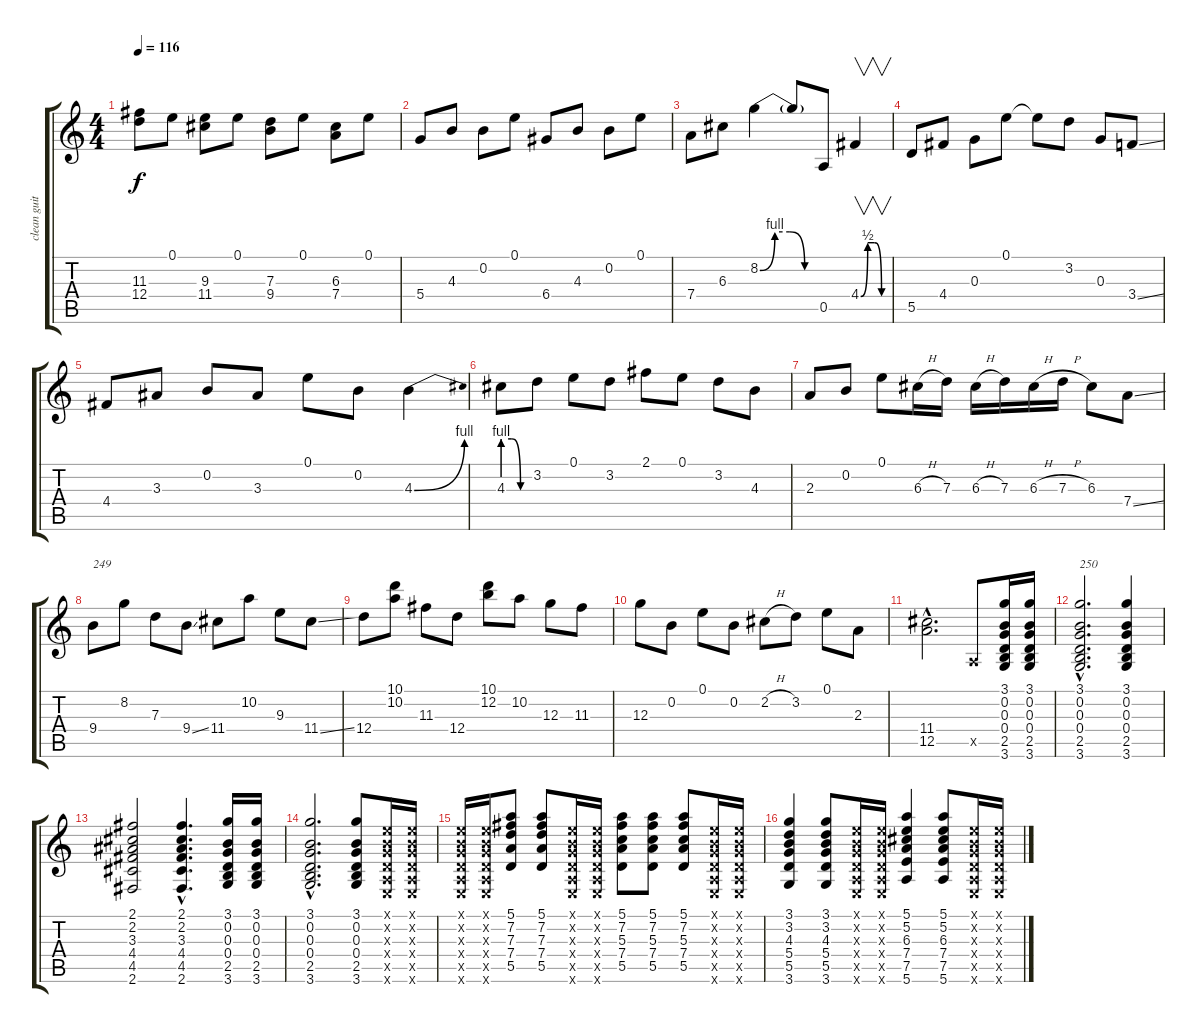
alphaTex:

\track ("clean guitar" "clean guit") {instrument electricguitarclean}
\staff {score tabs}
\tuning (E4 B3 G3 D3 A2 E2) {hide}
\ts (4 4)
\tempo 116
\clef g2
\ks c
(11.3 12.4).8{dy f} 0.1.8 (9.3 11.4).8 0.1.8 (7.3 9.4).8 0.1.8 (6.3 7.4).8 0.1.8 |
5.4.8 4.3.8 0.2.8 0.1.8 6.4.8 4.3.8 0.2.8 0.1.8 |
7.4.8 6.3.8 8.2{be (custom 0 0 15 4 30 4 45 0 60 0)}.4 8.2{t}.8 0.5.8 4.4{be (custom 0 0 15 2 30 2 45 0 60 0)}.4{v} |
5.5.8 4.4.8 0.3.8 0.1.8 0.1{t}.8 3.2.8 0.3.8 3.4{ss}.8 |
4.4.8 3.3.8 0.2.8 3.3.8 0.1.8 0.2.8 4.3{be (bend 0 0 60 4)}.4 |
4.3{be (custom 0 4 20 4 40 0 60 0)}.8 3.2.8 0.1.8 3.2.8 2.1.8 0.1.8 3.2.8 4.3.8 |
2.3.8 0.2.8 0.1.8 6.3{h}.16 7.3.16 6.3{h}.16 7.3.16 6.3{h}.16 7.3{h}.16 6.3.8 7.4{ss}.8 |
9.4.8{txt "249"} 8.2.8 7.3.8 9.4{ss}.8 11.4.8 10.2.8 9.3.8 11.4{ss}.8 |
12.4.8 (10.1 10.2).8 11.3.8 12.4.8 (10.1 12.2).8 10.2.8 12.3.8 11.3.8 |
12.3.8 0.2.8 0.1.8 0.2.8 2.2{h}.8 3.2.8 0.1.8 2.3.8 |
(11.4{hac} 12.5{hac}).2{d} 0.5{x}.8 (3.1 0.2 0.3 0.4 2.5 3.6).16 (3.1 0.2 0.3 0.4 2.5 3.6).16 |
(3.1{hac} 0.2{hac} 0.3{hac} 0.4{hac} 2.5{hac} 3.6{hac}).2{d txt "250"} (3.1 0.2 0.3 0.4 2.5 3.6).4 |
(2.1 2.2 3.3 4.4 4.5 2.6).2 (2.1{hac} 2.2{hac} 3.3{hac} 4.4{hac} 4.5{hac} 2.6{hac}).4{d} (3.1 0.2 0.3 0.4 2.5 3.6).16 (3.1 0.2 0.3 0.4 2.5 3.6).16 |
(3.1{hac} 0.2{hac} 0.3{hac} 0.4{hac} 2.5{hac} 3.6{hac}).2{d} (3.1 0.2 0.3 0.4 2.5 3.6).8 (0.1{x} 0.2{x} 0.3{x} 0.4{x} 0.5{x} 0.6{x}).16 (0.1{x} 0.2{x} 0.3{x} 0.4{x} 0.5{x} 0.6{x}).16 |
(0.1{x} 0.2{x} 0.3{x} 0.4{x} 0.5{x} 0.6{x}).16 (0.1{x} 0.2{x} 0.3{x} 0.4{x} 0.5{x} 0.6{x}).16 (5.1 7.2 7.3 7.4 5.5).8 (5.1 7.2 7.3 7.4 5.5).8 (0.1{x} 0.2{x} 0.3{x} 0.4{x} 0.5{x} 0.6{x}).16 (0.1{x} 0.2{x} 0.3{x} 0.4{x} 0.5{x} 0.6{x}).16 (5.1 7.2 5.3 7.4 5.5).8 (5.1 7.2 5.3 7.4 5.5).8 (5.1 7.2 5.3 7.4 5.5).8 (0.1{x} 0.2{x} 0.3{x} 0.4{x} 0.5{x} 0.6{x}).16 (0.1{x} 0.2{x} 0.3{x} 0.4{x} 0.5{x} 0.6{x}).16 |
(3.1 3.2 4.3 5.4 5.5 3.6).4 (3.1 3.2 4.3 5.4 5.5 3.6).8 (0.1{x} 0.2{x} 0.3{x} 0.4{x} 0.5{x} 0.6{x}).16 (0.1{x} 0.2{x} 0.3{x} 0.4{x} 0.5{x} 0.6{x}).16 (5.1 5.2 6.3 7.4 7.5 5.6).4 (5.1 5.2 6.3 7.4 7.5 5.6).8 (0.1{x} 0.2{x} 0.3{x} 0.4{x} 0.5{x} 0.6{x}).16 (0.1{x} 0.2{x} 0.3{x} 0.4{x} 0.5{x} 0.6{x}).16
